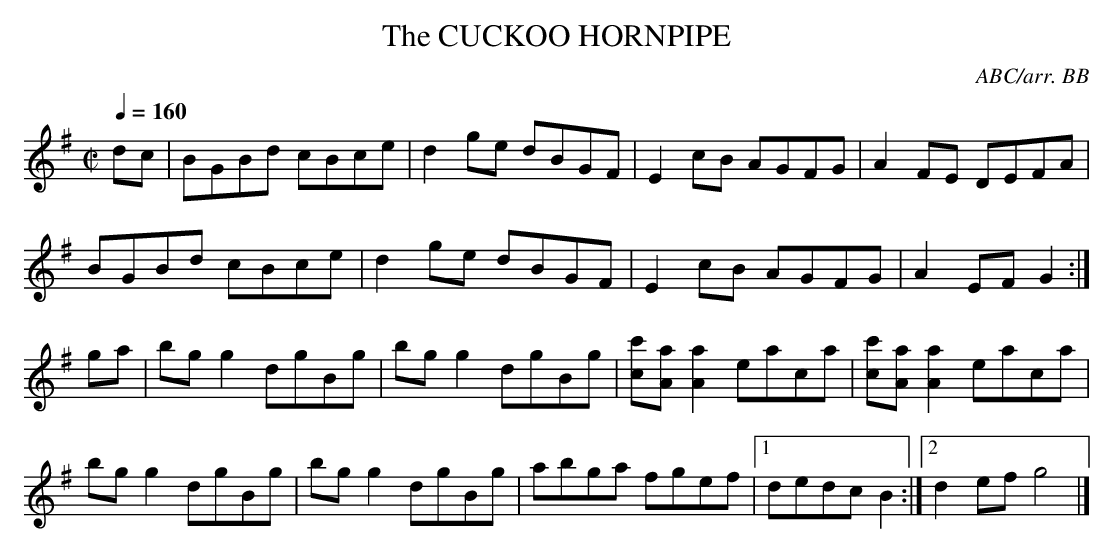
X:1
T:CUCKOO HORNPIPE, The
C:ABC/arr. BB
a unique tune!
Q:1/4=160
L:1/8
M:C|
K:G
dc|BGBd cBce|d2 ge dBGF|E2 cB AGFG|A2FE DEFA|
BGBd cBce|d2 ge dBGF|E2 cB AGFG|A2EF G2:|
ga|bgg2 dgBg|bgg2 dgBg|[c'c][Aa] [A2a2] eaca|[c'c][Aa] [A2a2] eaca|
bgg2 dgBg|bgg2 dgBg|abga fgef|1 dedc B2:|2 d2ef g4|]
